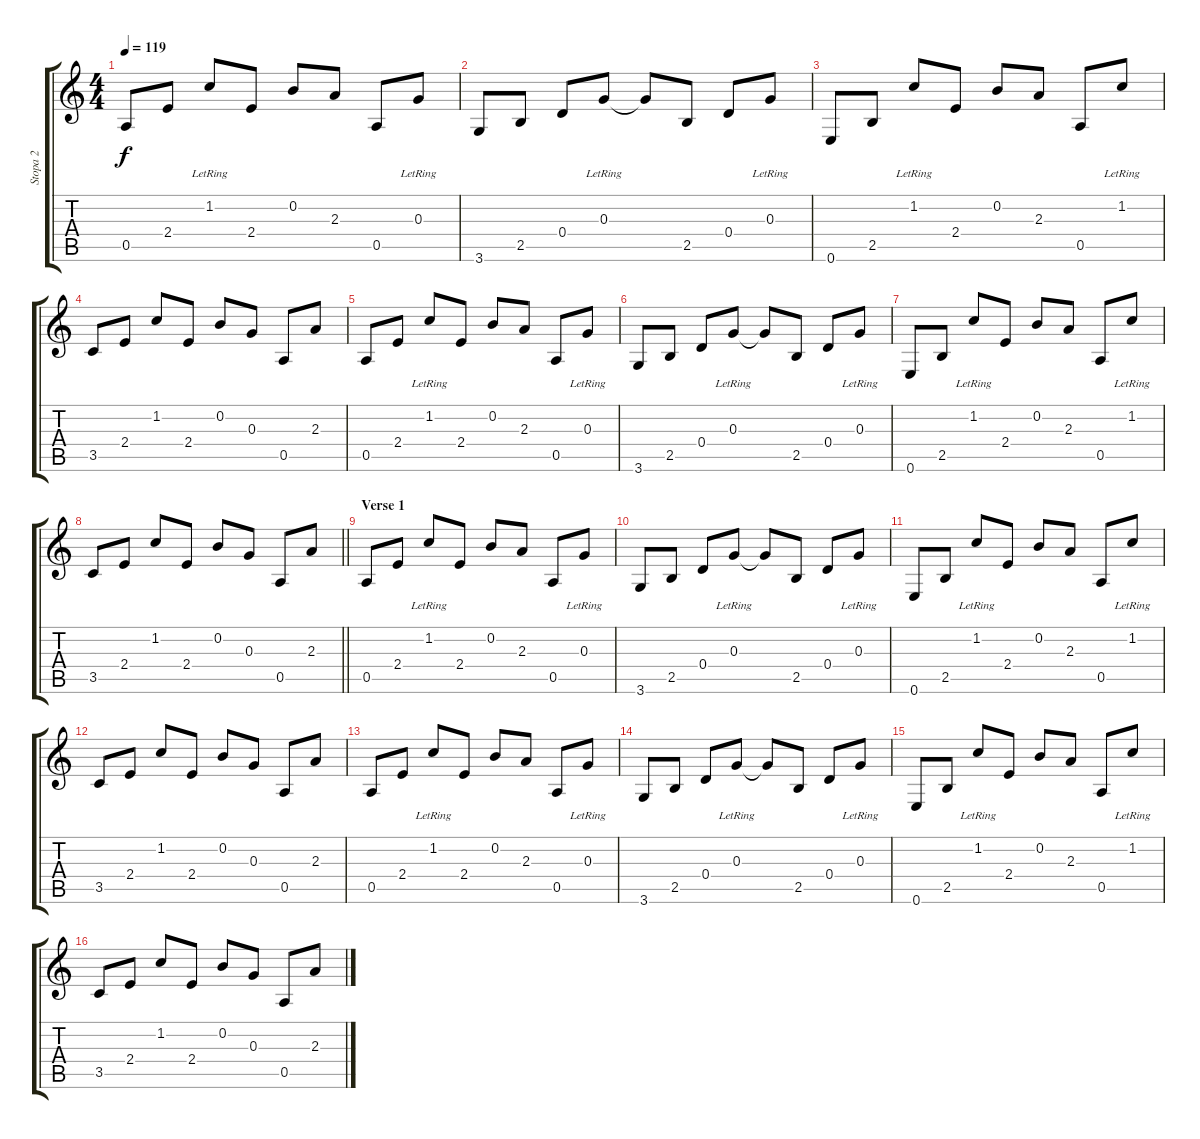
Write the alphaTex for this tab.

\track ("Stopa 2" "Stopa 2") {instrument acousticguitarsteel}
\staff {score tabs}
\tuning (E4 B3 G3 D3 A2 E2) {hide}
\ts (4 4)
\tempo 119
\clef g2
\ks c
0.5.8{dy f} 2.4.8 1.2{lr}.8 2.4.8 0.2.8 2.3.8 0.5.8 0.3{lr}.8 |
3.6.8 2.5.8 0.4.8 0.3{lr}.8 0.3{t}.8 2.5.8 0.4.8 0.3{lr}.8 |
0.6.8 2.5.8 1.2{lr}.8 2.4.8 0.2.8 2.3.8 0.5.8 1.2{lr}.8 |
3.5.8 2.4.8 1.2.8 2.4.8 0.2.8 0.3.8 0.5.8 2.3.8 |
0.5.8 2.4.8 1.2{lr}.8 2.4.8 0.2.8 2.3.8 0.5.8 0.3{lr}.8 |
3.6.8 2.5.8 0.4.8 0.3{lr}.8 0.3{t}.8 2.5.8 0.4.8 0.3{lr}.8 |
0.6.8 2.5.8 1.2{lr}.8 2.4.8 0.2.8 2.3.8 0.5.8 1.2{lr}.8 |
\barLineRight lightlight
3.5.8 2.4.8 1.2.8 2.4.8 0.2.8 0.3.8 0.5.8 2.3.8 |
\section ("" "Verse 1")
0.5.8 2.4.8 1.2{lr}.8 2.4.8 0.2.8 2.3.8 0.5.8 0.3{lr}.8 |
3.6.8 2.5.8 0.4.8 0.3{lr}.8 0.3{t}.8 2.5.8 0.4.8 0.3{lr}.8 |
0.6.8 2.5.8 1.2{lr}.8 2.4.8 0.2.8 2.3.8 0.5.8 1.2{lr}.8 |
3.5.8 2.4.8 1.2.8 2.4.8 0.2.8 0.3.8 0.5.8 2.3.8 |
0.5.8 2.4.8 1.2{lr}.8 2.4.8 0.2.8 2.3.8 0.5.8 0.3{lr}.8 |
3.6.8 2.5.8 0.4.8 0.3{lr}.8 0.3{t}.8 2.5.8 0.4.8 0.3{lr}.8 |
0.6.8 2.5.8 1.2{lr}.8 2.4.8 0.2.8 2.3.8 0.5.8 1.2{lr}.8 |
3.5.8 2.4.8 1.2.8 2.4.8 0.2.8 0.3.8 0.5.8 2.3.8
